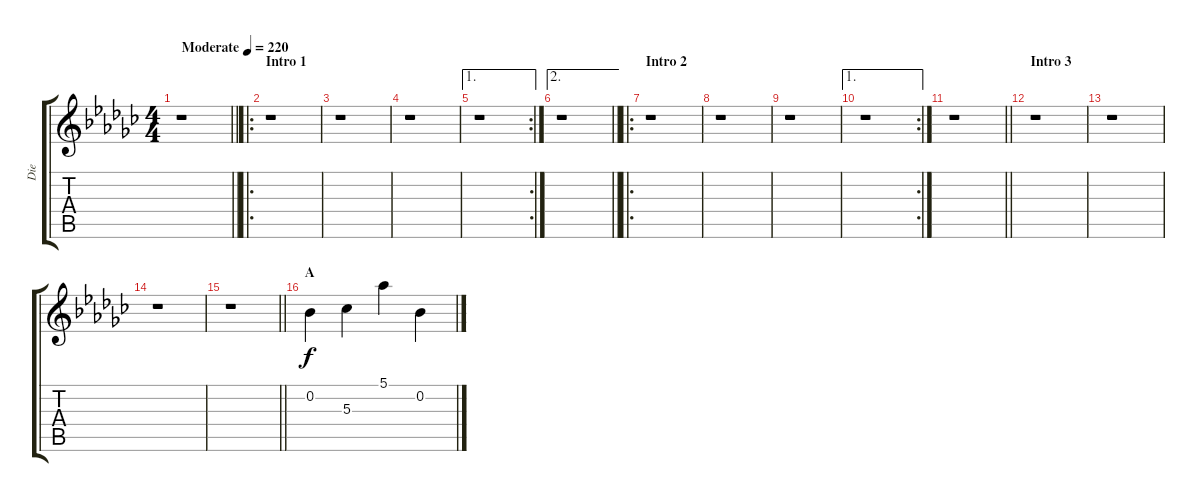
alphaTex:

\track ("Die" "Die") {instrument electricguitarclean}
\staff {score tabs}
\tuning (Eb4 Bb3 Gb3 Db3 Ab2 Db2) {hide}
\ts (4 4)
\tempo (220 "Moderate")
\clef g2
\barLineRight lightlight
\ks ebminor
r.1{dy f instrument electricguitarclean} |
\ro
\section ("" "Intro 1")
r.1 |
r.1 |
r.1 |
\ae 1
\rc 2
r.1 |
\ae 2
\barLineRight lightlight
r.1 |
\ro
\section ("" "Intro 2")
r.1 |
r.1 |
r.1 |
\ae 1
\rc 2
r.1 |
\barLineRight lightlight
r.1 |
\section ("" "Intro 3")
r.1 |
r.1 |
r.1 |
\barLineRight lightlight
r.1 |
\section ("" "A")
0.2.4 5.3.4 5.1.4 0.2.4
